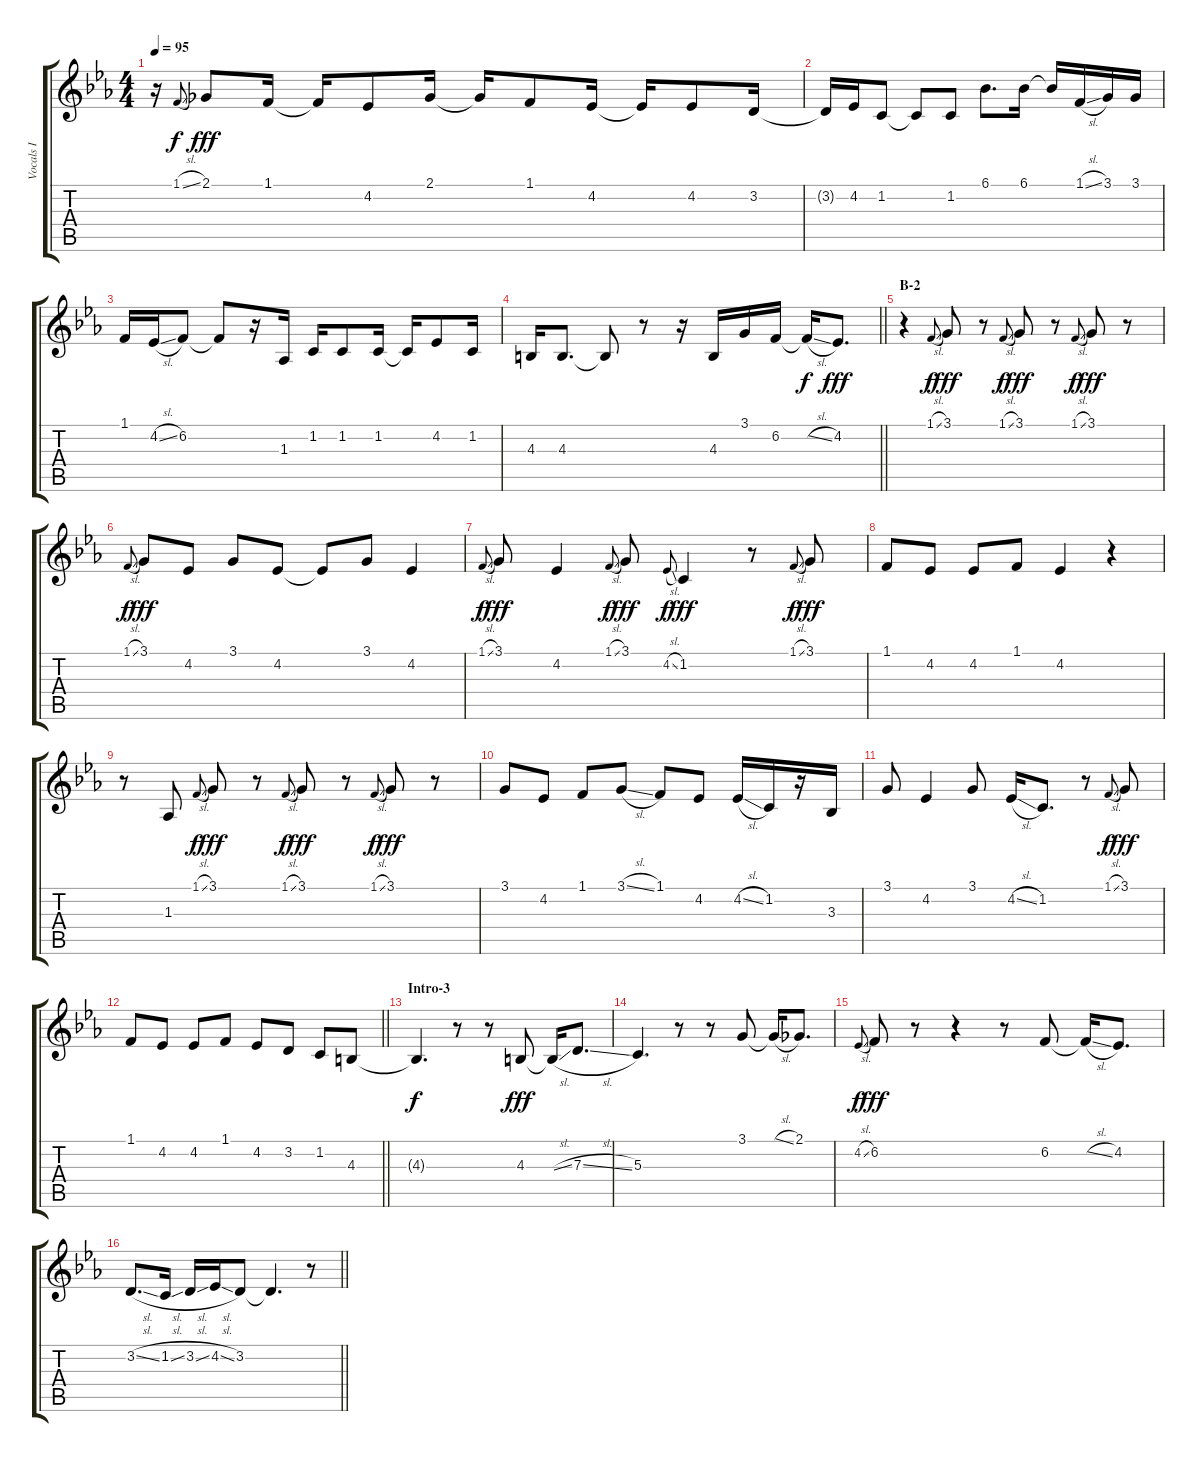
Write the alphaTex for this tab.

\track ("Vocals I" "Vocals I") {instrument voiceoohs}
\staff {score tabs}
\tuning (E4 B3 G3 D3 A2 E2) {hide}
\ts (4 4)
\tempo 95
\clef g2
\ks cminor
r.16{dy fff} 1.1{sl}.8{gr onbeat dy f} 2.1.8{dy fff} 1.1.16 1.1{t}.16 4.2.8 2.1.16 2.1{t}.16 1.1.8 4.2.16 4.2{t}.16 4.2.8 3.2.16 |
3.2{t}.16 4.2.16 1.2.8 1.2{t}.8 1.2.8 6.1.8{d} 6.1.16 6.1{t}.16 1.1{sl}.16 3.1.16 3.1.16 |
1.1.16 4.2{sl}.16 6.2.8 6.2{t}.8 r.16 1.3.16 1.2.16 1.2.8 1.2.16 1.2{t}.16 4.2.8 1.2.16 |
\barLineRight lightlight
4.3.16 4.3.8{d} 4.3{t}.8 r.8 r.16 4.3.16 3.1.16 6.2.16 6.2{sl t}.16{dy f} 4.2.8{d dy fff} |
\section ("" "B-2")
r.4 1.1{sl}.8{gr onbeat dy f} 3.1.8{dy fff} r.8 1.1{sl}.8{gr onbeat dy f} 3.1.8{dy fff} r.8 1.1{sl}.8{gr onbeat dy f} 3.1.8{dy fff} r.8 |
1.1{sl}.8{gr onbeat dy f} 3.1.8{dy fff} 4.2.8 3.1.8 4.2.8 4.2{t}.8 3.1.8 4.2.4 |
1.1{sl}.8{gr onbeat dy f} 3.1.8{dy fff} 4.2.4 1.1{sl}.8{gr onbeat dy f} 3.1.8{dy fff} 4.2{sl}.8{gr onbeat dy f} 1.2.4{dy fff} r.8 1.1{sl}.8{gr onbeat dy f} 3.1.8{dy fff} |
1.1.8 4.2.8 4.2.8 1.1.8 4.2.4 r.4 |
r.8 1.3.8 1.1{sl}.8{gr onbeat dy f} 3.1.8{dy fff} r.8 1.1{sl}.8{gr onbeat dy f} 3.1.8{dy fff} r.8 1.1{sl}.8{gr onbeat dy f} 3.1.8{dy fff} r.8 |
3.1.8 4.2.8 1.1.8 3.1{sl}.8 1.1.8 4.2.8 4.2{sl}.16 1.2.16 r.16 3.3.16 |
3.1.8 4.2.4 3.1.8 4.2{sl}.16 1.2.8{d} r.8 1.1{sl}.8{gr onbeat dy f} 3.1.8{dy fff} |
\barLineRight lightlight
1.1.8 4.2.8 4.2.8 1.1.8 4.2.8 3.2.8 1.2.8 4.3.8 |
\section ("" "Intro-3")
4.3{t}.4{d dy f} r.8 r.8 4.3.8{dy fff} 4.3{sl t}.16 7.3{sl}.8{d} |
5.3.4{d} r.8 r.8 3.1.8 3.1{sl t}.16 2.1.8{d} |
4.2{sl}.8{gr onbeat dy f} 6.2.8{dy fff} r.8 r.4 r.8 6.2.8 6.2{sl t}.16 4.2.8{d} |
\barLineRight lightlight
3.2{sl}.8{d} 1.2{sl}.16 3.2{sl}.16 4.2{sl}.16 3.2.8 3.2{t}.4{d} r.8
